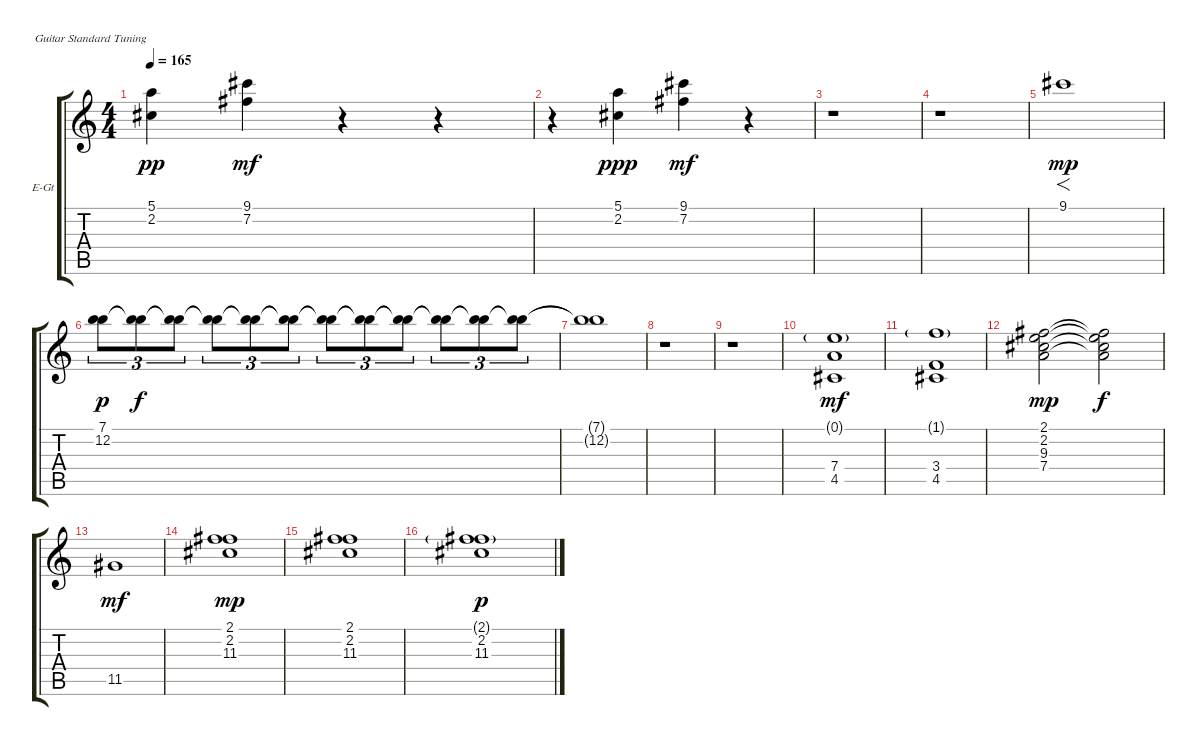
\defaultSystemsLayout 4
\bracketExtendMode groupsimilarinstruments
\firstSystemTrackNameOrientation horizontal
\otherSystemsTrackNameOrientation horizontal
\track ("Electric Guitar" "E-Gt") {instrument electricguitarclean}
\staff {score tabs}
\tuning (E4 B3 G3 D3 A2 E2)
\ts (4 4)
\tempo 165
\clef g2
\ks c
(5.1 2.2).4{dy pp} (9.1 7.2).4{dy mf} r.4 r.4 |
r.4 (5.1 2.2).4{dy ppp} (9.1 7.2).4{dy mf} r.4 |
r.1 |
r.1 |
9.1.1{f dy mp} |
(7.1 12.2).8{tu (3 2) dy p} (7.1{t} 12.2{t}).8{tu (3 2) dy f} (7.1{t} 12.2{t}).8{tu (3 2)} (7.1{t} 12.2{t}).8{tu (3 2)} (7.1{t} 12.2{t}).8{tu (3 2)} (7.1{t} 12.2{t}).8{tu (3 2)} (7.1{t} 12.2{t}).8{tu (3 2)} (7.1{t} 12.2{t}).8{tu (3 2)} (7.1{t} 12.2{t}).8{tu (3 2)} (7.1{t} 12.2{t}).8{tu (3 2)} (7.1{t} 12.2{t}).8{tu (3 2)} (7.1{t} 12.2{t}).8{tu (3 2)} |
(7.1{t} 12.2{t}).1 |
r.1 |
r.1 |
(0.1{g} 7.4 4.5).1{dy mf} |
(1.1{g} 3.4 4.5).1 |
(2.1 2.2 9.3 7.4).2{dy mp} (2.1{t} 2.2{t} 9.3{t} 7.4{t}).2{dy f} |
11.5.1{dy mf} |
(2.1 2.2 11.3).1{dy mp} |
(2.1 2.2 11.3).1 |
(2.1{g} 2.2 11.3).1{dy p}
